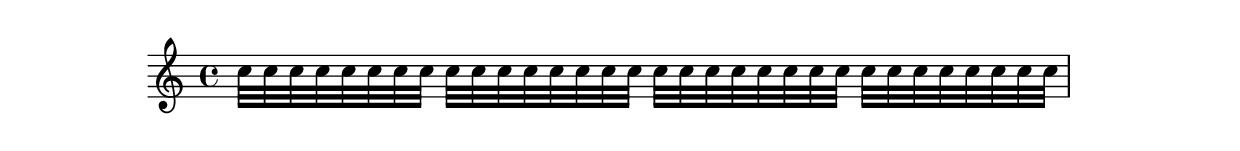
%% Do not edit this file; it is auto-generated from LSR http://lsr.dsi.unimi.it
%% This file is in the public domain.
\version "2.11.62"

\header {
  lsrtags = "rhythms"

  texidoces = "
Las barras de semicorcheas (o notas más breves) seguidas no se
subdividen de forma predeterminada.  Esto es: las tres (o más)
barras se prolongan, sin dividirse, sobre grupos completos de
notas.  Este comportamiento se puede modificar para que las barras
se subdividan en subgrupos mediante el establecimiento de la
propiedad @code{subdivideBeams}.  Cuando está establecida, las
diversas barras se subdividen a intervalos definidos por el valor
actual de la longitud del pulso @code{beatLength} reduciendo las
barras múltiples a una sola entre los subgrupos.  Observe que el
valor predeterminado de @code{beatLength} es de una negra si no
está establecido explícitamente.  Se debe establecer al valor de
una fracción que da la duración el subgrupo de barras utilizando
la función @code{make-moment}, como se muestra aquí:

"
  doctitlees = "Subdivisión de las barras de semicorchea"

  texidoc = "
The beams of consecutive 16th (or shorter) notes are, by default, not
sub-divided.  That is, the three (or more) beams stretch unbroken over
entire groups of notes.  This behavior can be modified to sub-divide
the beams into sub-groups by setting the property
@code{subdivideBeams}. When set, multiple beams will be sub-divided at
intervals defined by the current value of @code{beatLength} by reducing
the multiple beams to just one beam between the sub-groups. Note that
@code{beatLength} defaults to one over the denominator of the current
time signature if not set explicitly. It must be set to a fraction
giving the duration of the beam sub-group using the @code{make-moment}
function, as shown here:



"
  doctitle = "Sub-dividing beams"
} % begin verbatim

\relative c'' {
  c32[ c c c c c c c]
  \set subdivideBeams = ##t
  c32[ c c c c c c c]

  % Set beam sub-group length to an eighth note
  \set beatLength = #(ly:make-moment 1 8)
  c32[ c c c c c c c]

  % Set beam sub-group length to a sixteenth note
  \set beatLength = #(ly:make-moment 1 16)
  c32[ c c c c c c c]
}
